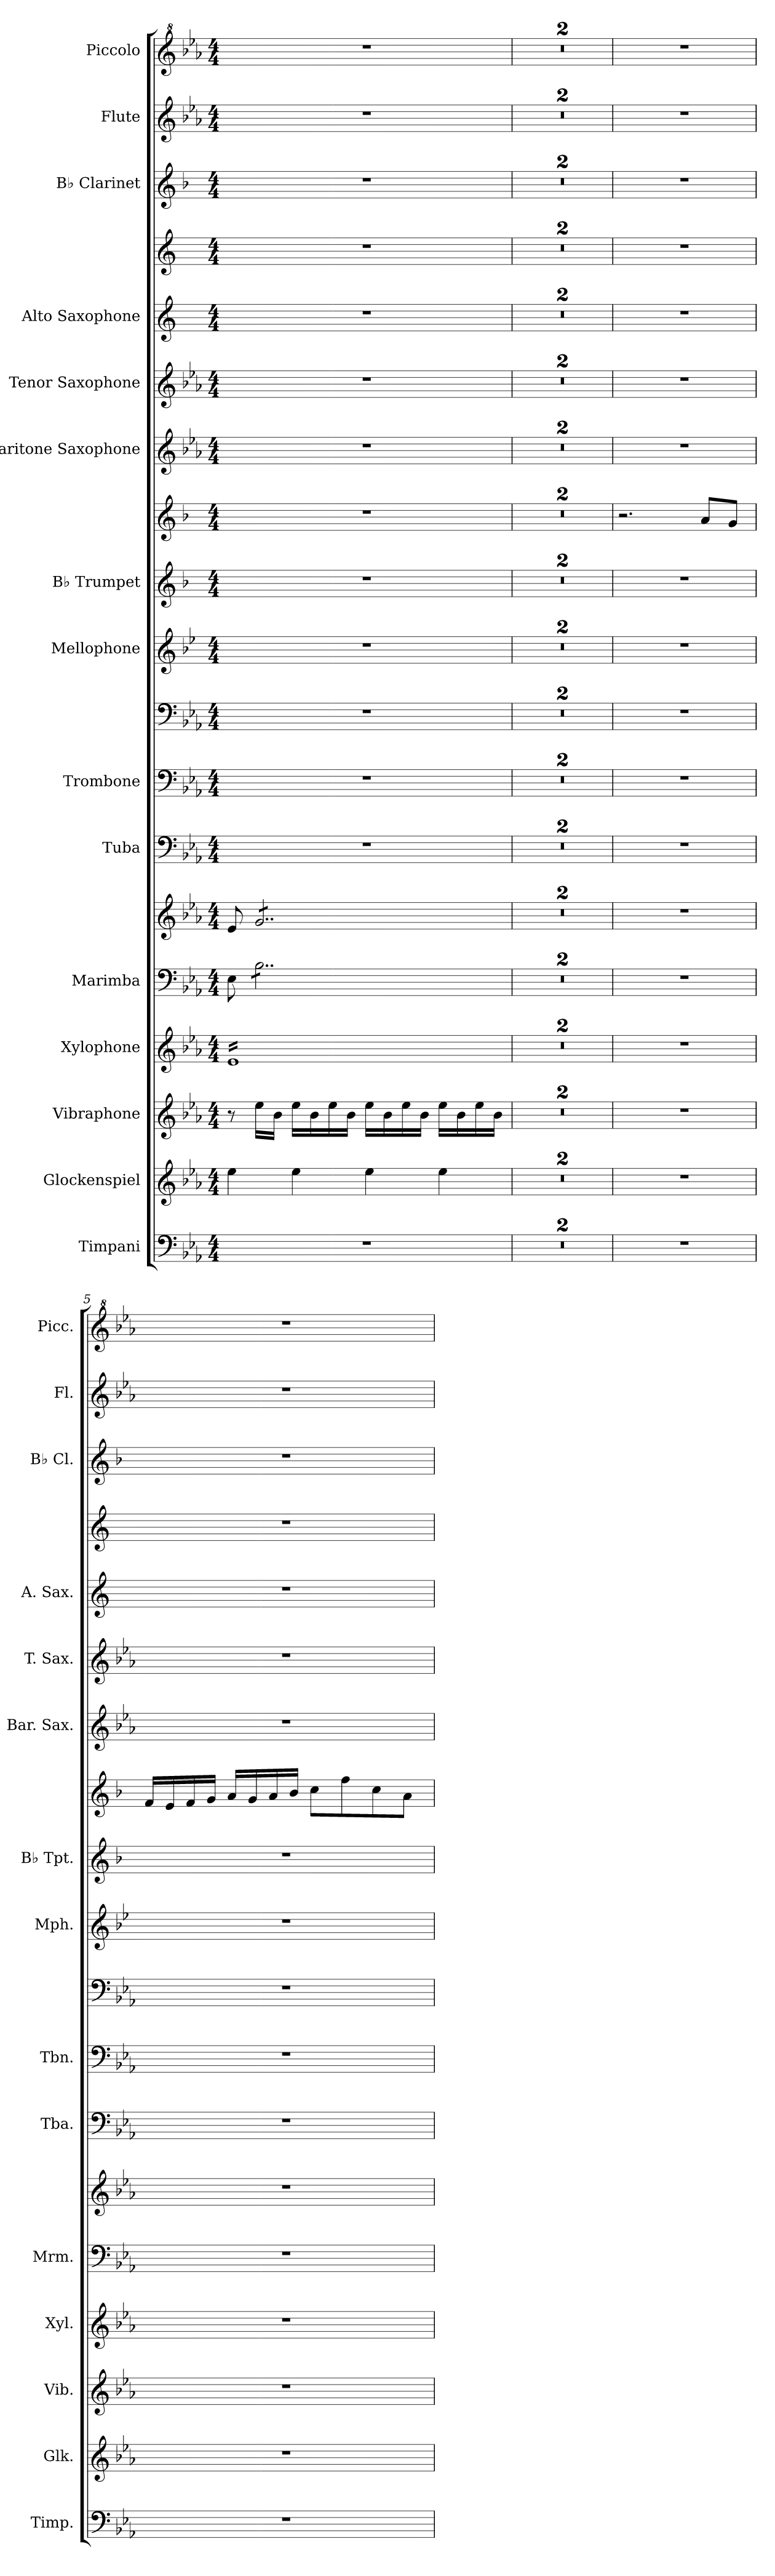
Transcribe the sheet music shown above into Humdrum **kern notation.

**kern	**kern	**kern	**kern	**kern	**kern	**kern	**kern	**kern	**kern	**kern	**kern	**kern	**kern	**kern	**kern	**kern	**kern	**kern
*part15	*part14	*part13	*part12	*part11	*part11	*part10	*part9	*part9	*part8	*part7	*part7	*part6	*part5	*part4	*part4	*part3	*part2	*part1
*staff19	*staff18	*staff17	*staff16	*staff15	*staff14	*staff13	*staff12	*staff11	*staff10	*staff9	*staff8	*staff7	*staff6	*staff5	*staff4	*staff3	*staff2	*staff1
*I"Timpani	*I"Glockenspiel	*I"Vibraphone	*I"Xylophone	*I"Marimba	*	*I"Tuba	*I"Trombone	*	*I"Mellophone	*I"B♭ Trumpet	*	*I"Baritone Saxophone	*I"Tenor Saxophone	*I"Alto Saxophone	*	*I"B♭ Clarinet	*I"Flute	*I"Piccolo
*I'Timp.	*I'Glk.	*I'Vib.	*I'Xyl.	*I'Mrm.	*	*I'Tba.	*I'Tbn.	*	*I'Mph.	*I'B♭ Tpt.	*	*I'Bar. Sax.	*I'T. Sax.	*I'A. Sax.	*	*I'B♭ Cl.	*I'Fl.	*I'Picc.
*clefF4	*clefG2	*clefG2	*clefG2	*clefF4	*clefG2	*clefF4	*clefF4	*clefF4	*clefG2	*clefG2	*clefG2	*clefG2	*clefG2	*clefG2	*clefG2	*clefG2	*clefG2	*clefG^2
*	*ITrd-14c-24	*	*ITrd-7c-12	*	*	*	*	*	*ITrd4c7	*ITrd1c2	*ITrd1c2	*ITrd12c21	*ITrd8c14	*ITrd5c9	*ITrd5c9	*ITrd1c2	*	*ITrd-7c-12
*k[b-e-a-]	*k[b-e-a-]	*k[b-e-a-]	*k[b-e-a-]	*k[b-e-a-]	*k[b-e-a-]	*k[b-e-a-]	*k[b-e-a-]	*k[b-e-a-]	*k[b-e-a-]	*k[b-e-a-]	*k[b-e-a-]	*k[b-e-a-]	*k[b-e-a-]	*k[b-e-a-]	*k[b-e-a-]	*k[b-e-a-]	*k[b-e-a-]	*k[b-e-a-]
*M4/4	*M4/4	*M4/4	*M4/4	*M4/4	*M4/4	*M4/4	*M4/4	*M4/4	*M4/4	*M4/4	*M4/4	*M4/4	*M4/4	*M4/4	*M4/4	*M4/4	*M4/4	*M4/4
*MM112	*MM112	*MM112	*MM112	*MM112	*MM112	*MM112	*MM112	*MM112	*MM112	*MM112	*MM112	*MM112	*MM112	*MM112	*MM112	*MM112	*MM112	*MM112
=1	=1	=1	=1	=1	=1	=1	=1	=1	=1	=1	=1	=1	=1	=1	=1	=1	=1	=1
*	*	*	*tremolo	*	*	*	*	*	*	*	*	*	*	*	*	*	*	*
1r	4eeee-\	8r	16ee-LL	8E-\	8e-/	1r	1r	1r	1r	1r	1r	1r	1r	1r	1r	1r	1r	1r
.	.	.	16ee-	.	.	.	.	.	.	.	.	.	.	.	.	.	.	.
*	*	*	*	*tremolo	*	*	*	*	*	*	*	*	*	*	*	*	*	*
*	*	*	*	*	*tremolo	*	*	*	*	*	*	*	*	*	*	*	*	*
.	.	16ee-\LL	16ee-	8B-\L	8g/L	.	.	.	.	.	.	.	.	.	.	.	.	.
.	.	16b-\JJ	16ee-	.	.	.	.	.	.	.	.	.	.	.	.	.	.	.
.	4eeee-\	16ee-\LL	16ee-	8B-\	8g/	.	.	.	.	.	.	.	.	.	.	.	.	.
.	.	16b-\	16ee-	.	.	.	.	.	.	.	.	.	.	.	.	.	.	.
.	.	16ee-\	16ee-	8B-\	8g/	.	.	.	.	.	.	.	.	.	.	.	.	.
.	.	16b-\JJ	16ee-	.	.	.	.	.	.	.	.	.	.	.	.	.	.	.
.	4eeee-\	16ee-\LL	16ee-	8B-\	8g/	.	.	.	.	.	.	.	.	.	.	.	.	.
.	.	16b-\	16ee-	.	.	.	.	.	.	.	.	.	.	.	.	.	.	.
.	.	16ee-\	16ee-	8B-\	8g/	.	.	.	.	.	.	.	.	.	.	.	.	.
.	.	16b-\JJ	16ee-	.	.	.	.	.	.	.	.	.	.	.	.	.	.	.
.	4eeee-\	16ee-\LL	16ee-	8B-\	8g/	.	.	.	.	.	.	.	.	.	.	.	.	.
.	.	16b-\	16ee-	.	.	.	.	.	.	.	.	.	.	.	.	.	.	.
.	.	16ee-\	16ee-	8B-\J	8g/J	.	.	.	.	.	.	.	.	.	.	.	.	.
*	*	*	*	*	*Xtremolo	*	*	*	*	*	*	*	*	*	*	*	*	*
*	*	*	*	*Xtremolo	*	*	*	*	*	*	*	*	*	*	*	*	*	*
.	.	16b-\JJ	16ee-JJ	.	.	.	.	.	.	.	.	.	.	.	.	.	.	.
*	*	*	*Xtremolo	*	*	*	*	*	*	*	*	*	*	*	*	*	*	*
=2	=2	=2	=2	=2	=2	=2	=2	=2	=2	=2	=2	=2	=2	=2	=2	=2	=2	=2
1r	1r	1r	1r	1r	1r	1r	1r	1r	1r	1r	1r	1r	1r	1r	1r	1r	1r	1r
=3	=3	=3	=3	=3	=3	=3	=3	=3	=3	=3	=3	=3	=3	=3	=3	=3	=3	=3
1r	1r	1r	1r	1r	1r	1r	1r	1r	1r	1r	1r	1r	1r	1r	1r	1r	1r	1r
=4	=4	=4	=4	=4	=4	=4	=4	=4	=4	=4	=4	=4	=4	=4	=4	=4	=4	=4
1r	1r	1r	1r	1r	1r	1r	1r	1r	1r	1r	2.r	1r	1r	1r	1r	1r	1r	1r
.	.	.	.	.	.	.	.	.	.	.	8g/L	.	.	.	.	.	.	.
.	.	.	.	.	.	.	.	.	.	.	8f/J	.	.	.	.	.	.	.
!!LO:PB:g=z
=5	=5	=5	=5	=5	=5	=5	=5	=5	=5	=5	=5	=5	=5	=5	=5	=5	=5	=5
1r	1r	1r	1r	1r	1r	1r	1r	1r	1r	1r	16e-/LL	1r	1r	1r	1r	1r	1r	1r
.	.	.	.	.	.	.	.	.	.	.	16d/	.	.	.	.	.	.	.
.	.	.	.	.	.	.	.	.	.	.	16e-/	.	.	.	.	.	.	.
.	.	.	.	.	.	.	.	.	.	.	16f/JJ	.	.	.	.	.	.	.
.	.	.	.	.	.	.	.	.	.	.	16g/LL	.	.	.	.	.	.	.
.	.	.	.	.	.	.	.	.	.	.	16f/	.	.	.	.	.	.	.
.	.	.	.	.	.	.	.	.	.	.	16g/	.	.	.	.	.	.	.
.	.	.	.	.	.	.	.	.	.	.	16a-/JJ	.	.	.	.	.	.	.
.	.	.	.	.	.	.	.	.	.	.	8b-\L	.	.	.	.	.	.	.
.	.	.	.	.	.	.	.	.	.	.	8ee-\	.	.	.	.	.	.	.
.	.	.	.	.	.	.	.	.	.	.	8b-\	.	.	.	.	.	.	.
.	.	.	.	.	.	.	.	.	.	.	8g\J	.	.	.	.	.	.	.
=	=	=	=	=	=	=	=	=	=	=	=	=	=	=	=	=	=	=
*-	*-	*-	*-	*-	*-	*-	*-	*-	*-	*-	*-	*-	*-	*-	*-	*-	*-	*-
